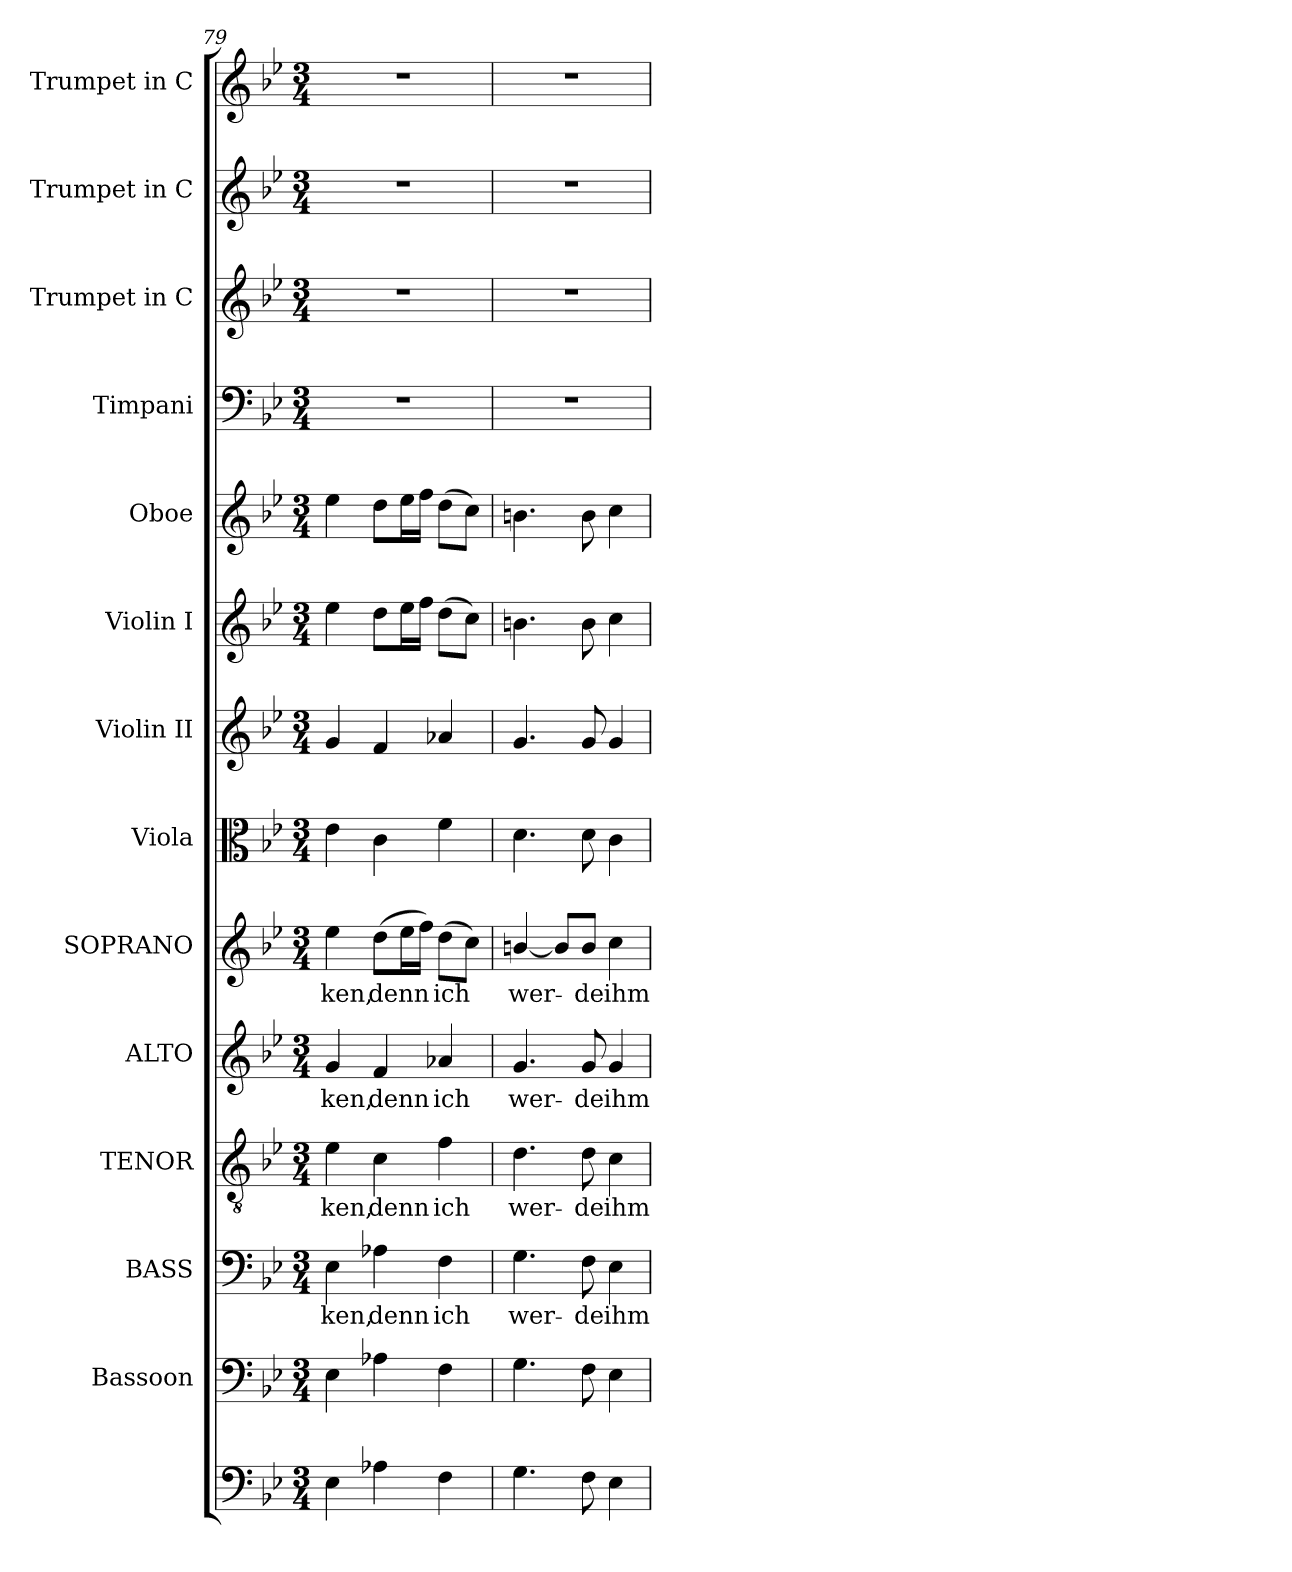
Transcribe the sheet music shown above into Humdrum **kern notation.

**kern	**kern	**kern	**text	**kern	**text	**kern	**text	**kern	**text	**kern	**kern	**kern	**kern	**kern	**kern	**kern	**kern
*part14	*part13	*part12	*part12	*part11	*part11	*part10	*part10	*part9	*part9	*part8	*part7	*part6	*part5	*part4	*part3	*part2	*part1
*staff14	*staff13	*staff12	*staff12	*staff11	*staff11	*staff10	*staff10	*staff9	*staff9	*staff8	*staff7	*staff6	*staff5	*staff4	*staff3	*staff2	*staff1
*	*I"Bassoon	*I"BASS	*	*I"TENOR	*	*I"ALTO	*	*I"SOPRANO	*	*I"Viola	*I"Violin II	*I"Violin I	*I"Oboe	*I"Timpani	*I"Trumpet in C	*I"Trumpet in C	*I"Trumpet in C
*	*	*	*	*	*	*I'Alto	*	*I'Soprano	*	*I'Viola	*I'Violin II	*I'Violin I	*I'Oboe	*I'Timp.	*	*	*
*clefF4	*clefF4	*clefF4	*	*clefGv2	*	*clefG2	*	*clefG2	*	*clefC3	*clefG2	*clefG2	*clefG2	*clefF4	*clefG2	*clefG2	*clefG2
*	*	*	*	*ITrd7c12	*	*	*	*	*	*	*	*	*	*	*	*	*
*k[b-e-]	*k[b-e-]	*k[b-e-]	*	*k[b-e-]	*	*k[b-e-]	*	*k[b-e-]	*	*k[b-e-]	*k[b-e-]	*k[b-e-]	*k[b-e-]	*k[b-e-]	*k[b-e-]	*k[b-e-]	*k[b-e-]
*B-:	*B-:	*B-:	*	*B-:	*	*B-:	*	*B-:	*	*B-:	*B-:	*B-:	*B-:	*B-:	*B-:	*B-:	*B-:
*M3/4	*M3/4	*M3/4	*	*M3/4	*	*M3/4	*	*M3/4	*	*M3/4	*M3/4	*M3/4	*M3/4	*M3/4	*M3/4	*M3/4	*M3/4
=79	=79	=79	=79	=79	=79	=79	=79	=79	=79	=79	=79	=79	=79	=79	=79	=79	=79
!	!	!	!LO:LY:b:color=#000000	!	!	!	!	!	!	!	!	!	!	!	!	!	!
!	!	!	!	!	!LO:LY:b:color=#000000	!	!	!	!	!	!	!	!	!	!	!	!
!	!	!	!	!	!	!	!LO:LY:b:color=#000000	!	!	!	!	!	!	!	!	!	!
!	!	!	!	!	!	!	!	!	!LO:LY:b:color=#000000	!	!	!	!	!LO:N:vis=1	!LO:N:vis=1	!LO:N:vis=1	!LO:N:vis=1
4E-i\	4E-i\	4E-i\	-ken,	4E-i\	-ken,	4gi/	-ken,	4ee-i\	-ken,	4e-i\	4gi/	4ee-i\	4ee-i\	2.r	2.r	2.r	2.r
!	!	!	!LO:LY:b:color=#000000	!	!	!	!	!	!	!	!	!	!	!	!	!	!
!	!	!	!	!	!LO:LY:b:color=#000000	!	!	!	!	!	!	!	!	!	!	!	!
!	!	!	!	!	!	!	!LO:LY:b:color=#000000	!	!	!	!	!	!	!	!	!	!
!	!	!	!	!	!	!	!	!	!LO:LY:b:color=#000000	!	!	!	!	!	!	!	!
4A-Xi\	4A-Xi\	4A-Xi\	denn	4Ci\	denn	4fi/	denn	(8ddi\L	denn	4ci\	4fi/	8ddi\L	8ddi\L	.	.	.	.
.	.	.	.	.	.	.	.	16ee-i\L	.	.	.	16ee-i\L	16ee-i\L	.	.	.	.
.	.	.	.	.	.	.	.	16ffi\JJ)	.	.	.	16ffi\JJ	16ffi\JJ	.	.	.	.
!	!	!	!LO:LY:b:color=#000000	!	!	!	!	!	!	!	!	!	!	!	!	!	!
!	!	!	!	!	!LO:LY:b:color=#000000	!	!	!	!	!	!	!	!	!	!	!	!
!	!	!	!	!	!	!	!LO:LY:b:color=#000000	!	!	!	!	!	!	!	!	!	!
!	!	!	!	!	!	!	!	!	!LO:LY:b:color=#000000	!	!	!	!	!	!	!	!
4Fi\	4Fi\	4Fi\	ich	4Fi\	ich	4a-Xi/	ich	(8ddi\L	ich	4fi\	4a-Xi/	(8ddi\L	(8ddi\L	.	.	.	.
.	.	.	.	.	.	.	.	8cci\J)	.	.	.	8cci\J)	8cci\J)	.	.	.	.
=80	=80	=80	=80	=80	=80	=80	=80	=80	=80	=80	=80	=80	=80	=80	=80	=80	=80
!	!	!	!LO:LY:b:color=#000000	!	!	!	!	!	!	!	!	!	!	!	!	!	!
!	!	!	!	!	!LO:LY:b:color=#000000	!	!	!	!	!	!	!	!	!	!	!	!
!	!	!	!	!	!	!	!LO:LY:b:color=#000000	!	!	!	!	!	!	!	!	!	!
!	!	!	!	!	!	!	!	!	!LO:LY:b:color=#000000	!	!	!	!	!LO:N:vis=1	!LO:N:vis=1	!LO:N:vis=1	!LO:N:vis=1
4.Gi\	4.Gi\	4.Gi\	wer-	4.Di\	wer-	4.gi/	wer-	[4bni/	wer-	4.di\	4.gi/	4.bni\	4.bni\	2.r	2.r	2.r	2.r
.	.	.	.	.	.	.	.	8bi/L]	.	.	.	.	.	.	.	.	.
!	!	!	!LO:LY:b:color=#000000	!	!	!	!	!	!	!	!	!	!	!	!	!	!
!	!	!	!	!	!LO:LY:b:color=#000000	!	!	!	!	!	!	!	!	!	!	!	!
!	!	!	!	!	!	!	!LO:LY:b:color=#000000	!	!	!	!	!	!	!	!	!	!
!	!	!	!	!	!	!	!	!	!LO:LY:b:color=#000000	!	!	!	!	!	!	!	!
8Fi\	8Fi\	8Fi\	-de	8Di\	-de	8gi/	-de	8bi/J	-de	8di\	8gi/	8bi\	8bi\	.	.	.	.
!	!	!	!LO:LY:b:color=#000000	!	!	!	!	!	!	!	!	!	!	!	!	!	!
!	!	!	!	!	!LO:LY:b:color=#000000	!	!	!	!	!	!	!	!	!	!	!	!
!	!	!	!	!	!	!	!LO:LY:b:color=#000000	!	!	!	!	!	!	!	!	!	!
!	!	!	!	!	!	!	!	!	!LO:LY:b:color=#000000	!	!	!	!	!	!	!	!
4E-i\	4E-i\	4E-i\	ihm	4Ci\	ihm	4gi/	ihm	4cci\	ihm	4ci\	4gi/	4cci\	4cci\	.	.	.	.
=	=	=	=	=	=	=	=	=	=	=	=	=	=	=	=	=	=
*-	*-	*-	*-	*-	*-	*-	*-	*-	*-	*-	*-	*-	*-	*-	*-	*-	*-
